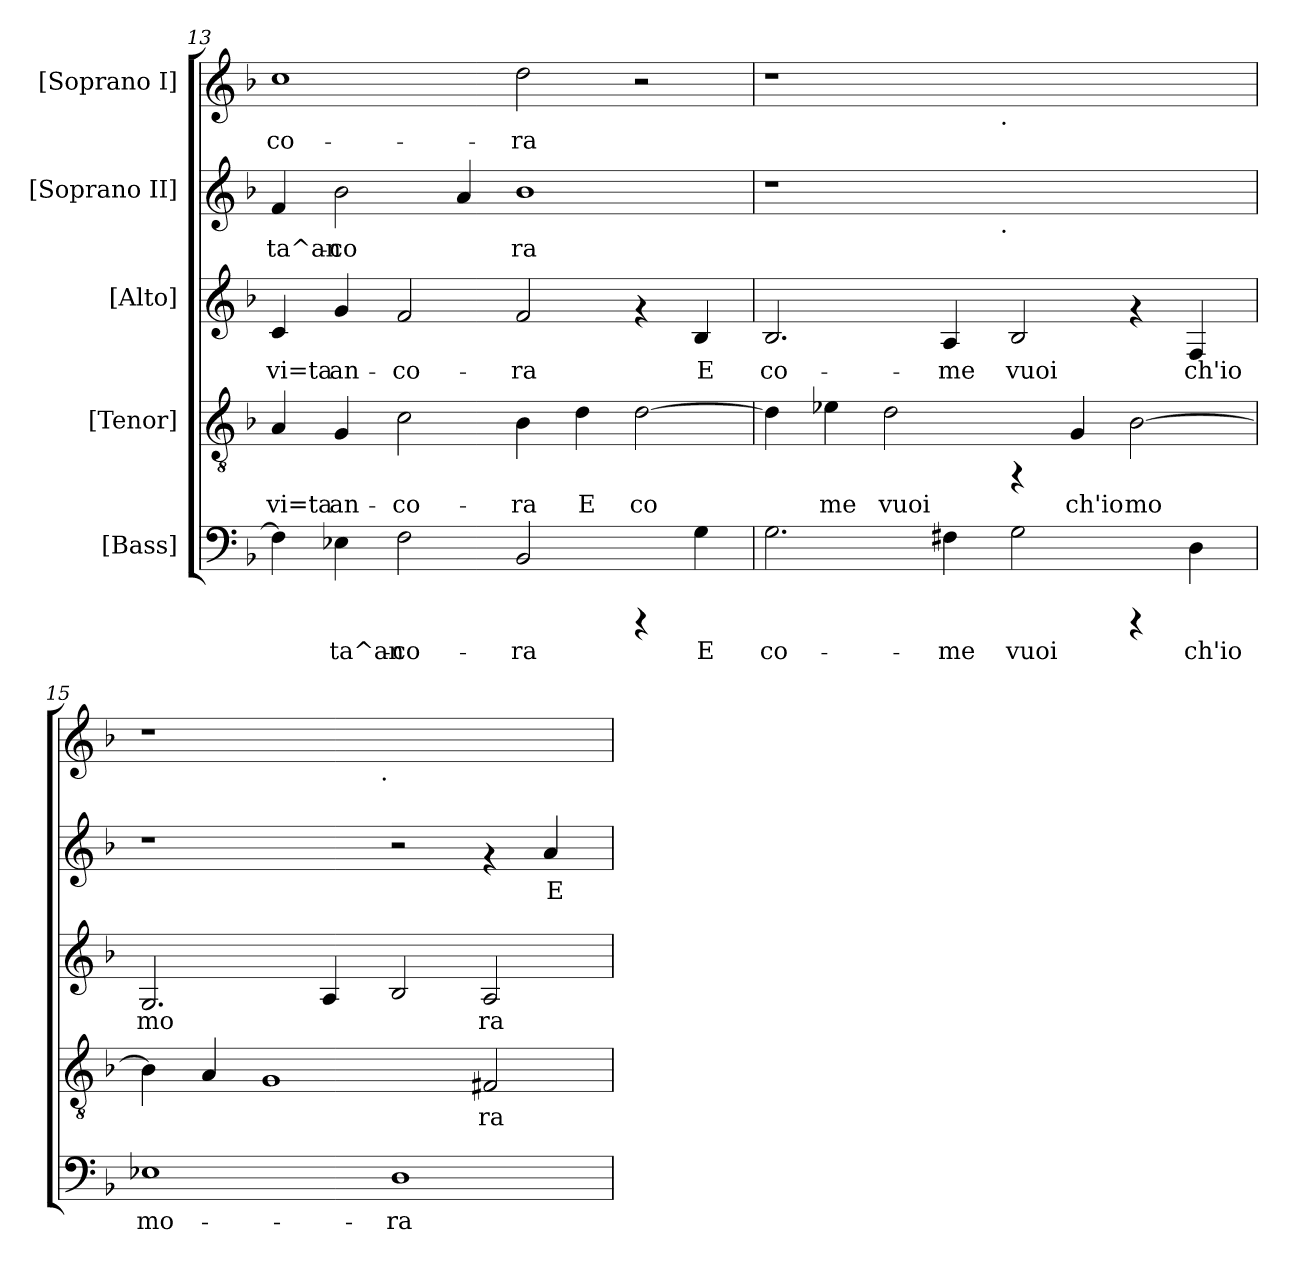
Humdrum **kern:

**kern	**text	**kern	**text	**kern	**text	**kern	**text	**kern	**text
*part5	*part5	*part4	*part4	*part3	*part3	*part2	*part2	*part1	*part1
*staff5	*staff5	*staff4	*staff4	*staff3	*staff3	*staff2	*staff2	*staff1	*staff1
*I"[Bass]	*	*I"[Tenor]	*	*I"[Alto]	*	*I"[Soprano II]	*	*I"[Soprano I]	*
!!LO:PB:g=z
*clefF4	*	*clefGv2	*	*clefG2	*	*clefG2	*	*clefG2	*
*k[b-]	*	*k[b-]	*	*k[b-]	*	*k[b-]	*	*k[b-]	*
*F:	*	*F:	*	*F:	*	*F:	*	*F:	*
=13	=13	=13	=13	=13	=13	=13	=13	=13	=13
!	!LO:LY:b:cj	!	!LO:LY:b:cj	!	!LO:LY:b:cj	!	!LO:LY:b:cj	!	!LO:LY:b:cj
4F\]	--	4A/	vi=ta	4c/	vi=ta	4f/	-ta^an-	1cc	-co-
!	!LO:LY:b:cj	!	!LO:LY:b:cj	!	!LO:LY:b:cj	!	!LO:LY:b:cj	!	!
4E-X\	-ta^an-	4G/	an-	4g/	an-	2b-\	-co-	.	.
!	!LO:LY:b:cj	!	!LO:LY:b:cj	!	!LO:LY:b:cj	!	!	!	!
2F\	-co-	2c\	-co-	2f/	-co-	.	.	.	.
!	!	!	!	!	!	!	!LO:LY:b:cj	!	!
.	.	.	.	.	.	4a/	--	.	.
!	!LO:LY:b:cj	!	!LO:LY:b:cj	!	!LO:LY:b:cj	!	!LO:LY:b:cj	!	!LO:LY:b:cj
2BB-/	-ra	4B-\	-ra	2f/	-ra	1b-	-ra	2dd\	-ra
!	!	!	!LO:LY:b:cj	!	!	!	!	!	!
.	.	4d\	E	.	.	.	.	.	.
!	!	!	!LO:LY:b:cj	!	!	!	!	!	!
4rCCC	.	[>2d\	co-	4rf	.	.	.	2r	.
!	!LO:LY:b:cj	!	!	!	!LO:LY:b:cj	!	!	!	!
4G\	E	.	.	4B-/	E	.	.	.	.
=14	=14	=14	=14	=14	=14	=14	=14	=14	=14
!	!LO:LY:b:cj	!	!LO:LY:b:cj	!	!LO:LY:b:cj	!	!	!	!
*	*	*	*	*	*	*^	*	*^	*
2.G\	co-	4d\]	--	2.B-/	co-	1r	2ryy	.	1r	2ryy	.
!	!	!	!LO:LY:b:cj	!	!	!	!	!	!	!	!
.	.	4e-X\	-me	.	.	.	.	.	.	.	.
!	!	!	!LO:LY:b:cj	!	!	!	!	!	!	!	!
.	.	2d\	vuoi	.	.	.	4ryy	.	.	4ryy	.
!	!LO:LY:b:cj	!	!	!	!LO:LY:b:cj	!	!	!	!	!	!
4F#X\	-me	.	.	4A/	-me	.	8...ryy	.	.	8...ryy	.
!	!	!	!	!	!	!	!	!	!	!LO:TX:b:t=.	!
!	!	!	!	!	!	!	!LO:TX:b:t=.	!	!	!	!
.	.	.	.	.	.	.	1ryy	.	.	1ryy	.
!	!LO:LY:b:cj	!	!	!	!LO:LY:b:cj	!	!	!	!	!	!
2G\	vuoi	4rFF	.	2B-/	vuoi	1ryy	.	.	1ryy	.	.
!	!	!	!LO:LY:b:cj	!	!	!	!	!	!	!	!
.	.	4G/	ch'io	.	.	.	.	.	.	.	.
!	!	!	!LO:LY:b:cj	!	!	!	!	!	!	!	!
4rCCC	.	[>2B-\	mo-	4rf	.	.	.	.	.	.	.
!	!LO:LY:b:cj	!	!	!	!LO:LY:b:cj	!	!	!	!	!	!
4D\	ch'io	.	.	4F/	ch'io	.	.	.	.	.	.
.	.	.	.	.	.	.	64ryy	.	.	64ryy	.
=15	=15	=15	=15	=15	=15	=15	=15	=15	=15	=15	=15
!	!LO:LY:b:cj	!	!LO:LY:b:cj	!	!LO:LY:b:cj	!	!	!	!	!	!
*	*	*	*	*	*	*v	*v	*	*	*	*
1E-X	mo-	4B-\]	--	2.G/	mo-	1r	.	1r	2ryy	.
!	!	!	!LO:LY:b:cj	!	!	!	!	!	!	!
.	.	4A/	--	.	.	.	.	.	.	.
!	!	!	!LO:LY:b:cj	!	!	!	!	!	!	!
.	.	1G	--	.	.	.	.	.	4ryy	.
!	!	!	!	!	!LO:LY:b:cj	!	!	!	!	!
.	.	.	.	4A/	--	.	.	.	8...ryy	.
!	!	!	!	!	!	!	!	!	!LO:TX:b:t=.	!
.	.	.	.	.	.	.	.	.	1ryy	.
!	!LO:LY:b:cj	!	!	!	!LO:LY:b:cj	!	!	!	!	!
1D	-ra	.	.	2B-/	--	2r	.	1ryy	.	.
!	!	!	!LO:LY:b:cj	!	!LO:LY:b:cj	!	!	!	!	!
.	.	2F#X/	-ra	2A/	-ra	4rf	.	.	.	.
!	!	!	!	!	!	!	!LO:LY:b:cj	!	!	!
.	.	.	.	.	.	4a/	E	.	.	.
.	.	.	.	.	.	.	.	.	64ryy	.
*	*	*	*	*	*	*	*	*v	*v	*
=	=	=	=	=	=	=	=	=	=
*-	*-	*-	*-	*-	*-	*-	*-	*-	*-
